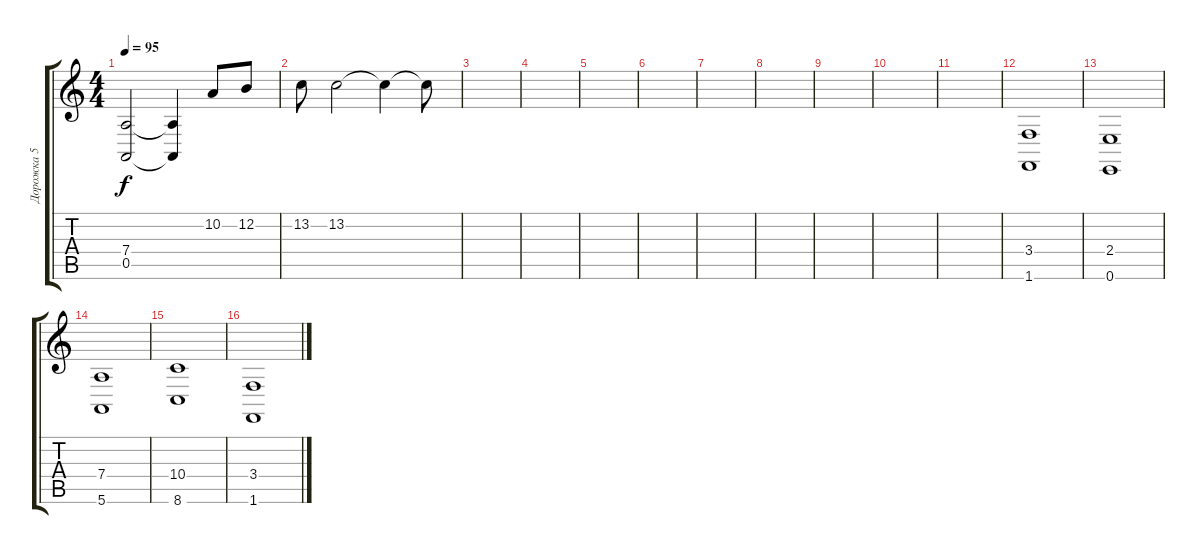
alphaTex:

\track ("Дорожка 5" "Дорожка 5") {instrument synthstrings2}
\staff {score tabs}
\tuning (E4 B3 G3 D3 A2 E2) {hide}
\ts (4 4)
\tempo 95
\clef g2
\ks c
(7.4 0.5).2{dy f} (7.4{t} 0.5{t}).4 10.2.8 12.2.8 |
13.2.8 13.2.2 13.2{t}.4 13.2{t}.8 |
|
|
|
|
|
|
|
|
|
(3.4 1.6).1 |
(2.4 0.6).1 |
(7.4 5.6).1 |
(10.4 8.6).1 |
(3.4 1.6).1
